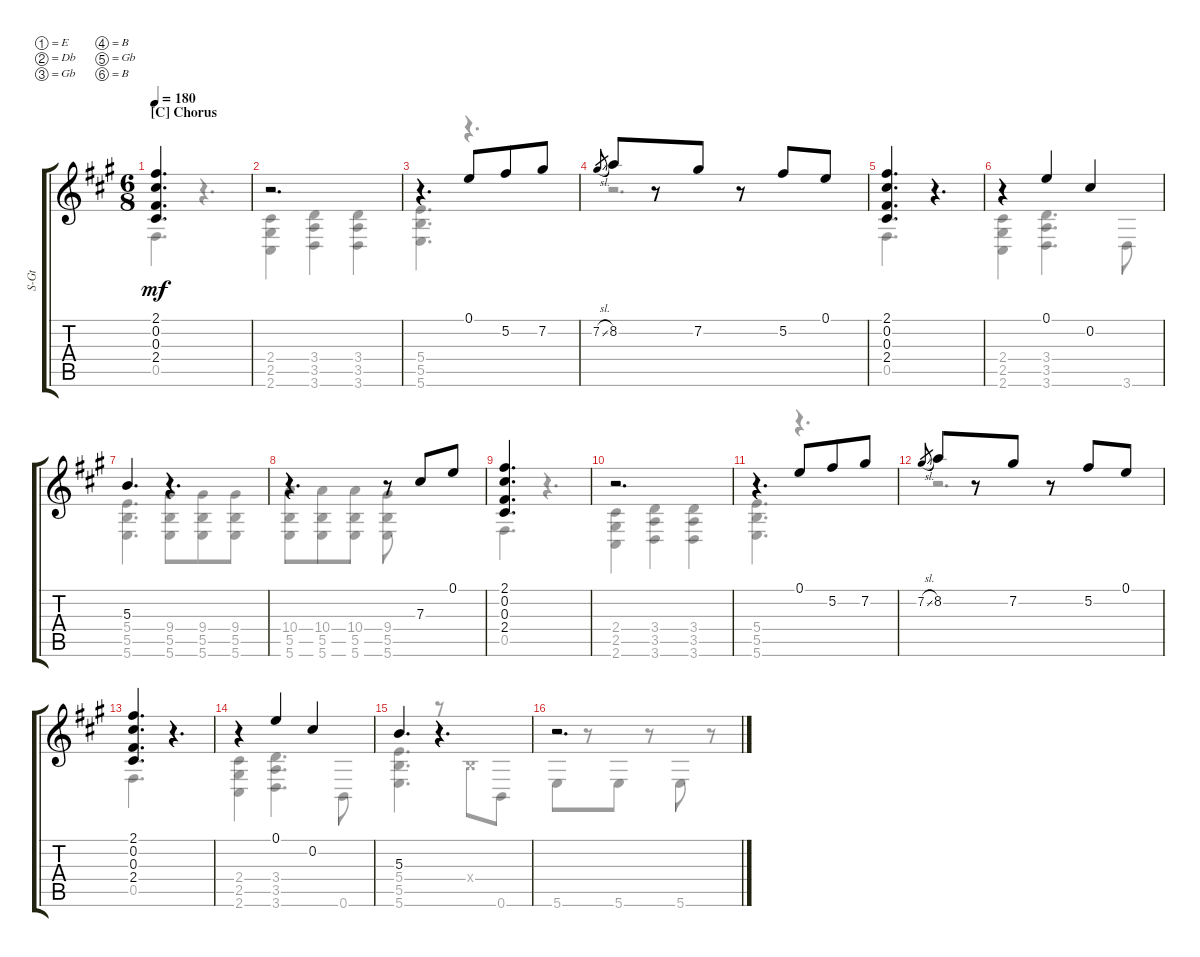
\defaultSystemsLayout 4
\bracketExtendMode groupsimilarinstruments
\otherSystemsTrackNameOrientation horizontal
\track ("Steel Guitar" "S-Gt") {defaultSystemsLayout 2 instrument acousticguitarsteel}
\staff {score tabs}
\tuning (E4 Db4 Gb3 B2 Gb2 B1)
\voice
\ts (6 8)
\section ("C" "Chorus")
\tempo 180
\clef g2
\ks f#minor
(2.1{acc #} 0.2{acc #} 0.3{acc #} 2.4{acc #}).4{d dy mf beam Up} |
r.2{d beam Up} |
r.4{d beam Up} 0.1{acc forcenatural}.8{beam Up} 5.2{acc #}.8{beam Up} 7.2{acc #}.8{beam Up} |
7.2{sl acc #}.8{gr beam Up} 8.2{acc forcenatural}.8{beam Up} r.8{beam Up} 7.2{acc #}.8{beam Up} r.8{beam Up} 5.2{acc #}.8{beam Up} 0.1{acc forcenatural}.8{beam Up} |
(2.1{acc #} 0.2{acc #} 0.3{acc #} 2.4{acc #}).4{d beam Up} r.4{d beam Up} |
r.4{beam Up} 0.1{acc forcenatural}.4{beam Up} 0.2{acc #}.4{beam Up} |
5.3{acc forcenatural}.4{d beam Up} r.4{d beam Up} |
r.4{d beam Up} r.8{beam Up} 7.3{acc #}.8{beam Up} 0.1{acc forcenatural}.8{beam Up} |
(2.1{acc #} 0.2{acc #} 0.3{acc #} 2.4{acc #}).4{d beam Up} |
r.2{d beam Up} |
r.4{d beam Up} 0.1{acc forcenatural}.8{beam Up} 5.2{acc #}.8{beam Up} 7.2{acc #}.8{beam Up} |
7.2{sl acc #}.8{gr beam Up} 8.2{acc forcenatural}.8{beam Up} r.8{beam Up} 7.2{acc #}.8{beam Up} r.8{beam Up} 5.2{acc #}.8{beam Up} 0.1{acc forcenatural}.8{beam Up} |
(2.1{acc #} 0.2{acc #} 0.3{acc #} 2.4{acc #}).4{d beam Up} r.4{d beam Up} |
r.4{beam Up} 0.1{acc forcenatural}.4{beam Up} 0.2{acc #}.4{beam Up} |
5.3{acc forcenatural}.4{d beam Up} r.4{d beam Up} |
r.2{d beam Up}
\voice
\clef g2
\ottava regular
\simile none
\ks f#minor
0.5{acc #}.4{d dy mf beam Down} r.4{d beam Down} |
(2.6{acc #} 2.5{acc #} 2.4{acc #}).4{beam Down} (3.4{acc forcenatural} 3.5{acc forcenatural} 3.6{acc forcenatural}).4{beam Down} (3.6{acc forcenatural} 3.5{acc forcenatural} 3.4{acc forcenatural}).4{beam Down} |
(5.6{acc forcenatural} 5.5{acc forcenatural} 5.4{acc forcenatural}).4{d beam Down} r.4{d beam Down} |
r.2{d beam Down} |
0.5{acc #}.4{d beam Down} r.4{d beam Down} |
(2.6{acc #} 2.5{acc #} 2.4{acc #}).4{beam Down} (3.4{acc forcenatural} 3.5{acc forcenatural} 3.6{acc forcenatural}).4{d beam Down} 3.6{acc forcenatural}.8{beam Down} |
(5.6{acc forcenatural} 5.5{acc forcenatural} 5.4{acc forcenatural}).4{d beam Down} (9.4{acc #} 5.5{acc forcenatural} 5.6{acc forcenatural}).8{beam Down} (9.4{acc #} 5.6{acc forcenatural} 5.5{acc forcenatural}).8{beam Down} (9.4{acc #} 5.5{acc forcenatural} 5.6{acc forcenatural}).8{beam Down} |
(10.4{acc forcenatural} 5.5{acc forcenatural} 5.6{acc forcenatural}).8{beam Down} (10.4{acc forcenatural} 5.6{acc forcenatural} 5.5{acc forcenatural}).8{beam Down} (10.4{acc forcenatural} 5.5{acc forcenatural} 5.6{acc forcenatural}).8{beam Down} (9.4{acc #} 5.6{acc forcenatural} 5.5{acc forcenatural}).8{beam Down} |
0.5{acc #}.4{d beam Down} r.4{d beam Down} |
(2.6{acc #} 2.5{acc #} 2.4{acc #}).4{beam Down} (3.4{acc forcenatural} 3.5{acc forcenatural} 3.6{acc forcenatural}).4{beam Down} (3.6{acc forcenatural} 3.5{acc forcenatural} 3.4{acc forcenatural}).4{beam Down} |
(5.6{acc forcenatural} 5.5{acc forcenatural} 5.4{acc forcenatural}).4{d beam Down} r.4{d beam Down} |
r.2{d beam Down} |
0.5{acc #}.4{d beam Down} r.4{d beam Down} |
(2.6{acc #} 2.5{acc #} 2.4{acc #}).4{beam Down} (3.4{acc forcenatural} 3.5{acc forcenatural} 3.6{acc forcenatural}).4{d beam Down} 0.6{acc forcenatural}.8{beam Down} |
(5.6{acc forcenatural} 5.5{acc forcenatural} 5.4{acc forcenatural}).4{d beam Down} r.8{beam Down} 0.4{x acc forcenatural}.8{beam Down} 0.6{acc forcenatural}.8{beam Down} |
5.6{acc forcenatural}.8{beam Down} r.8{beam Down} 5.6{acc forcenatural}.8{beam Down} r.8{beam Down} 5.6{acc forcenatural}.8{beam Down} r.8{beam Down}
